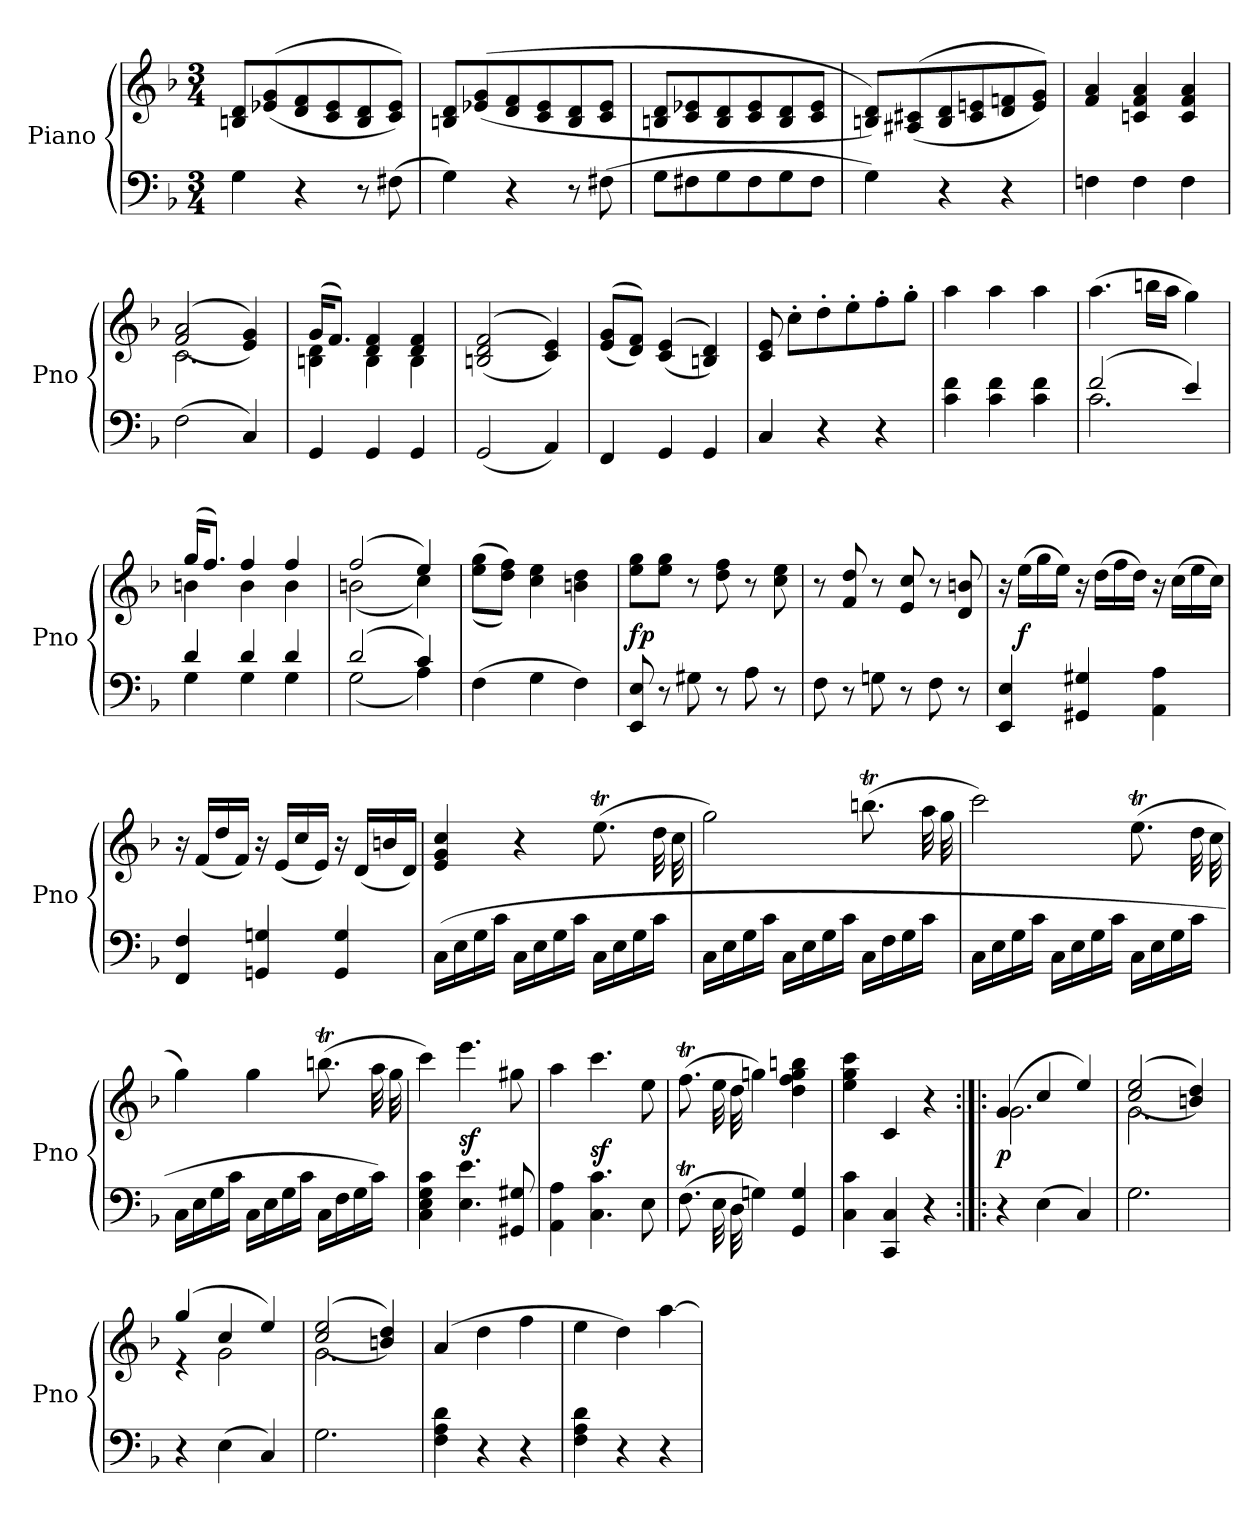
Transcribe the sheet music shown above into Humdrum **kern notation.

**kern	**kern	**dynam
*part1	*part1	*part1
*staff2	*staff1	*staff1/2
*I"Piano	*	*
*I'Pno	*	*
*clefF4	*clefG2	*
*k[b-]	*k[b-]	*
*F:	*F:	*
*M3/4	*M3/4	*
=	=	=
4G	8Bn 8dL	.
.	(<(>8e-X 8g	.
4r	8d 8f	.
.	8c 8e-	.
8r	8B 8d	.
(8F#X	8c 8e-J))	.
=	=	=
4G)	8Bn 8dL	.
.	(<(>8e-X 8g	.
4r	8d 8f	.
.	8c 8e-	.
8r	8B 8d	.
(8F#X	8c 8e-J	.
=	=	=
8GL	8Bn 8dL	.
8F#X	8c 8e-X	.
8G	8B 8d	.
8F#	8c 8e-	.
8G	8B 8d	.
8F#J	8c 8e-J	.
=	=	=
4G)	8Bn 8dL))	.
.	(<(>8A#X 8c#X	.
4r	8B 8d	.
.	8c# 8en	.
4r	8d 8fn	.
.	8e 8gJ))	.
=	=	=
4Fn	4f 4a	.
4F	4cn 4f 4a	.
4F	4c 4f 4a	.
=	=	=
*	*^	*
(2F	(<(>2f 2a	2.c	.
4C)	4e 4g))	.	.
=	=	=	=
4GG	(16gKL	4Bn 4d	.
.	8.fJ)	.	.
4GG	4d 4f	4B	.
4GG	4d 4f	4B	.
*	*v	*v	*
=	=	=
(2GG	(<(>2Bn 2d 2f	.
4AA)	4c 4e))	.
=	=	=
4FF	(<(>8e 8gL	.
.	8d 8fJ))	.
4GG	(<(>4c 4e	.
4GG	4Bn 4d))	.
=	=	=
4C	8c 8e	.
.	8cc'L	.
4r	8dd'	.
.	8ee'	.
4r	8ff'	.
.	8gg'J	.
=	=	=
4c 4f	4aa	.
4c 4f	4aa	.
4c 4f	4aa	.
=	=	=
*^	*	*
(2f	2.c	(4.aa	.
.	.	16bbnLL	.
.	.	16aaJJ	.
4e)	.	4gg)	.
=	=	=	=
*	*	*^	*
4d	4G	(16ggKL	4bn	.
.	.	8.ffJ)	.	.
4d	4G	4ff	4b	.
4d	4G	4ff	4b	.
=	=	=	=	=
(2d	(2G	(2ff	(2bn	.
4c)	4A)	4ee)	4cc)	.
*v	*v	*	*	*
*	*v	*v	*
=	=	=
(4F	(<(>8ee 8ggL	.
.	8dd 8ffJ))	.
4G	4cc 4ee	.
4F)	4bn 4dd	.
=	=	=
8EE 8E	8ee 8ggL	fp
8r	8ee 8ggJ	.
8G#X	8r	.
8r	8dd 8ff	.
8A	8r	.
8r	8cc 8ee	.
=	=	=
8F	8r	.
8r	8f 8dd	.
8Gn	8r	.
8r	8e 8cc	.
8F	8r	.
8r	8d 8bn	.
=	=	=
4EE 4E	16r	.
.	(16eeLL	f
.	16gg	.
.	16eeJJ)	.
4GG#X 4G#X	16r	.
.	(16ddLL	.
.	16ff	.
.	16ddJJ)	.
4AA 4A	16r	.
.	(16ccLL	.
.	16ee	.
.	16ccJJ)	.
=	=	=
4FF 4F	16r	.
.	(16fLL	.
.	16dd	.
.	16fJJ)	.
4GGn 4Gn	16r	.
.	(16eLL	.
.	16cc	.
.	16eJJ)	.
4GG 4G	16r	.
.	(16dLL	.
.	16bn	.
.	16dJJ)	.
=	=	=
(16CLL	4e 4g 4cc	.
16E	.	.
16G	.	.
16cJJ	.	.
16CLL	4r	.
16E	.	.
16G	.	.
16cJJ	.	.
16CLL	(8.eet	.
16E	.	.
16G	.	.
16cJJ	32dd	.
.	32cc	.
=	=	=
16CLL	2gg)	.
16E	.	.
16G	.	.
16cJJ	.	.
16CLL	.	.
16E	.	.
16G	.	.
16cJJ	.	.
16CLL	(8.bbnt	.
16F	.	.
16G	.	.
16cJJ	32aa	.
.	32gg	.
=	=	=
16CLL	2ccc)	.
16E	.	.
16G	.	.
16cJJ	.	.
16CLL	.	.
16E	.	.
16G	.	.
16cJJ	.	.
16CLL	(8.eet	.
16E	.	.
16G	.	.
16cJJ	32dd	.
.	32cc	.
=	=	=
16CLL	4gg)	.
16E	.	.
16G	.	.
16cJJ	.	.
16CLL	4gg	.
16E	.	.
16G	.	.
16cJJ	.	.
16CLL	(8.bbnt	.
16F	.	.
16G	.	.
16cJJ)	32aa	.
.	32gg	.
=	=	=
4C 4E 4G 4c	4ccc)	.
4.E 4.e	4.eee	sf
8GG#X 8G#X	8gg#X	.
=	=	=
4AA 4A	4aa	.
4.C 4.c	4.ccc	sf
8E	8ee	.
=	=	=
(8.FT	(8.ffT	.
32E	32ee	.
32D	32dd	.
4Gn)	4ggn)	.
4GG 4G	4dd 4ff 4gg 4bbn	.
=	=	=
4C 4c	4ee 4gg 4ccc	.
4CC 4C	4c	.
4r	4r	.
=:|!|:	=:|!|:	=:|!|:
*	*^	*
4r	(4g	2.g	p
(4E	4cc	.	.
4C)	4ee)	.	.
=	=	=	=
2.G	(<(>2cc 2ee	2.g	.
.	4bn 4dd))	.	.
=	=	=	=
4r	(4gg	4r	.
(4E	4cc	2g	.
4C)	4ee)	.	.
=	=	=	=
2.G	(<(>2cc 2ee	2.g	.
.	4bn 4dd))	.	.
*	*v	*v	*
=	=	=
4F 4A 4d	(4a	.
4r	4dd	.
4r	4ff	.
=	=	=
4F 4A 4d	4ee	.
4r	4dd)	.
4r	[4aa	.
=	=	=
*-	*-	*-
